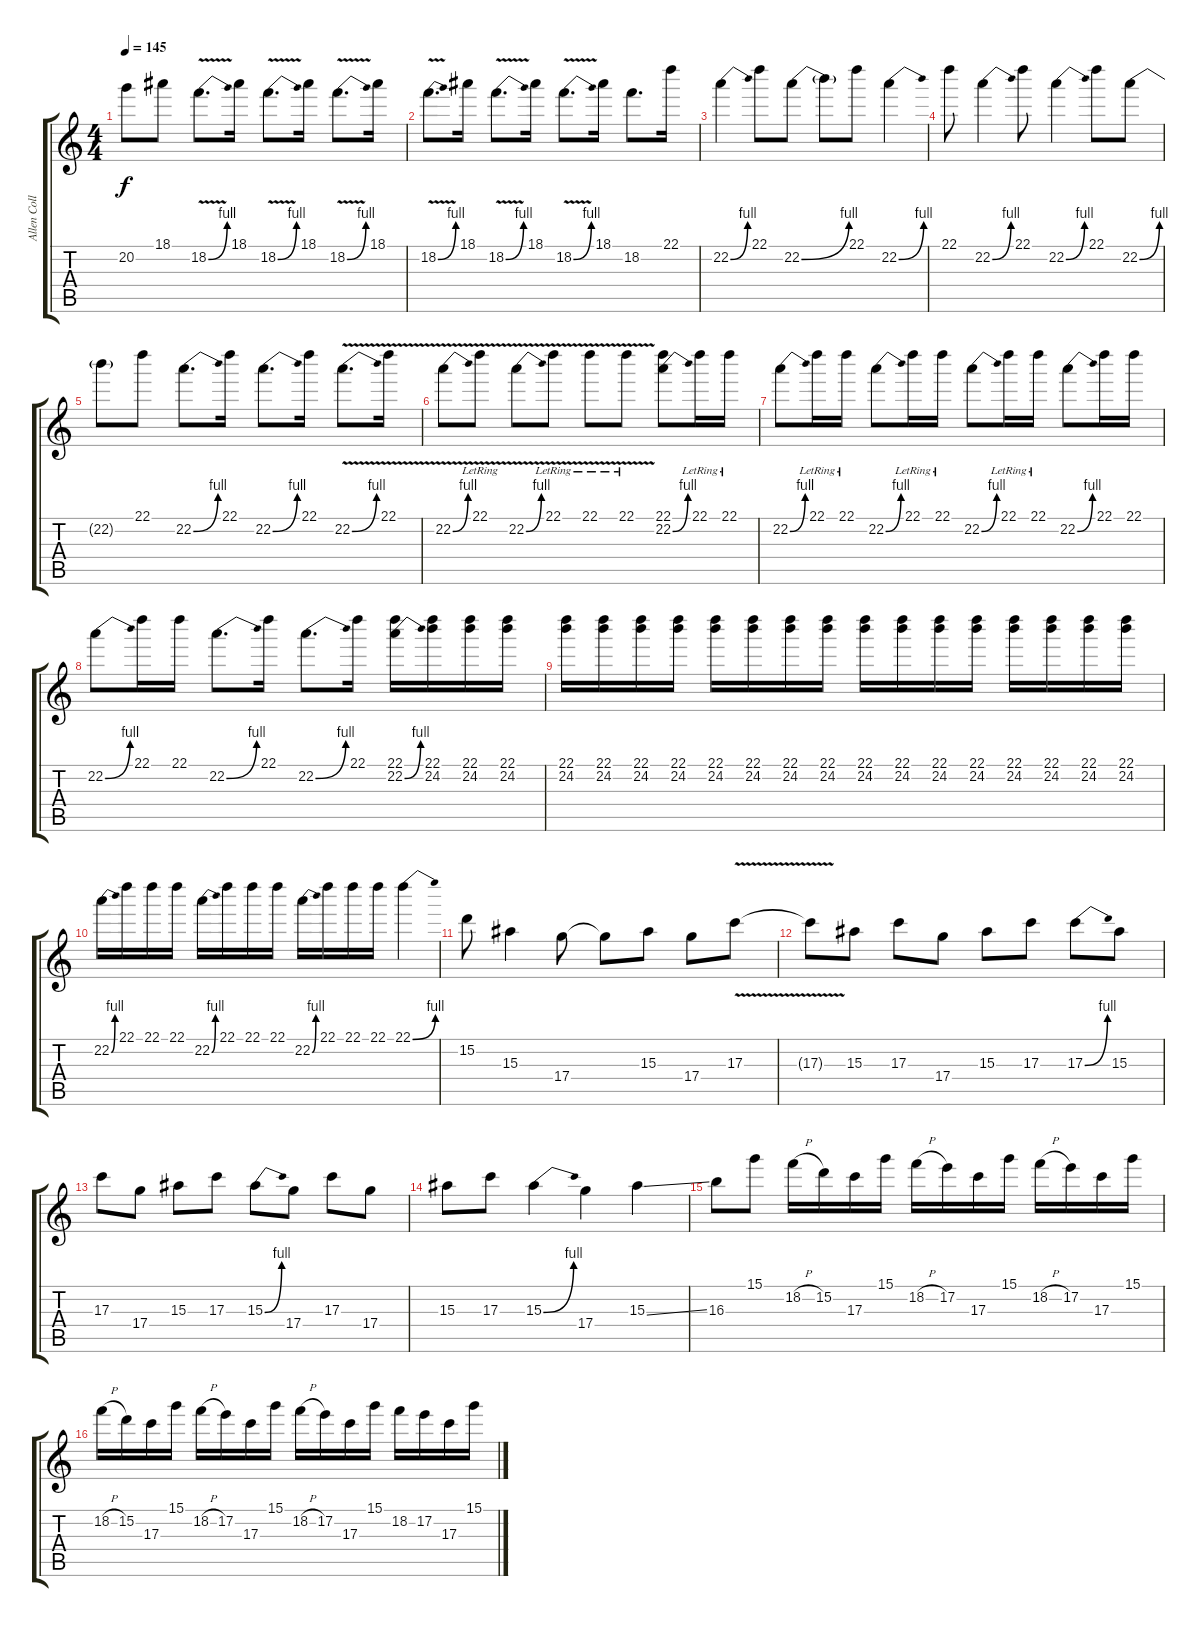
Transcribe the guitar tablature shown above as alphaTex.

\track ("Allen Collins (Clean/Solo Guitar)" "Allen Coll") {instrument overdrivenguitar}
\staff {score tabs}
\tuning (E4 B3 G3 D3 A2 E2) {hide}
\ts (4 4)
\tempo 145
\clef g2
\ks c
20.2.8{dy f} 18.1.8 18.2{be (bend 0 0 60 4) v}.8{d} 18.1.16 18.2{be (bend 0 0 60 4) v}.8{d} 18.1.16 18.2{be (bend 0 0 60 4) v}.8{d} 18.1.16 |
18.2{be (bend 0 0 60 4) v}.8{d} 18.1.16 18.2{be (bend 0 0 60 4) v}.8{d} 18.1.16 18.2{be (bend 0 0 60 4) v}.8{d} 18.1.16 18.2.8{d} 22.1.16 |
22.2{be (bend 0 0 60 4)}.4 22.1.8 22.2{be (bend 0 0 60 4)}.8 22.2{t}.8 22.1.8 22.2{be (bend 0 0 60 4)}.4 |
22.1.8 22.2{be (bend 0 0 60 4)}.4 22.1.8 22.2{be (bend 0 0 60 4)}.4 22.1.8 22.2{be (bend 0 0 60 4)}.8 |
22.2{t}.8 22.1.8 22.2{be (bend 0 0 60 4)}.8{d} 22.1.16 22.2{be (bend 0 0 60 4)}.8{d} 22.1.16 22.2{be (bend 0 0 60 4) v}.8{d} 22.1{v}.16 |
22.2{be (bend 0 0 60 4) v}.8 22.1{v lr}.8 22.2{be (bend 0 0 60 4) v}.8 22.1{v lr}.8 22.1{v lr}.8 22.1{v lr}.8 (22.1 22.2{be (bend 0 0 60 4)}).8 22.1{lr}.16 22.1{lr}.16 |
22.2{be (bend 0 0 60 4)}.8 22.1{lr}.16 22.1{lr}.16 22.2{be (bend 0 0 60 4)}.8 22.1{lr}.16 22.1{lr}.16 22.2{be (bend 0 0 60 4)}.8 22.1{lr}.16 22.1{lr}.16 22.2{be (bend 0 0 60 4)}.8 22.1.16 22.1.16 |
22.2{be (bend 0 0 60 4)}.8 22.1.16 22.1.16 22.2{be (bend 0 0 60 4)}.8{d} 22.1.16 22.2{be (bend 0 0 60 4)}.8{d} 22.1.16 (22.1 22.2{be (bend 0 0 60 4)}).16 (22.1 24.2).16 (22.1 24.2).16 (22.1 24.2).16 |
(22.1 24.2).16 (22.1 24.2).16 (22.1 24.2).16 (22.1 24.2).16 (22.1 24.2).16 (22.1 24.2).16 (22.1 24.2).16 (22.1 24.2).16 (22.1 24.2).16 (22.1 24.2).16 (22.1 24.2).16 (22.1 24.2).16 (22.1 24.2).16 (22.1 24.2).16 (22.1 24.2).16 (22.1 24.2).16 |
22.2{be (bend 0 0 60 4)}.16 22.1.16 22.1.16 22.1.16 22.2{be (bend 0 0 60 4)}.16 22.1.16 22.1.16 22.1.16 22.2{be (bend 0 0 60 4)}.16 22.1.16 22.1.16 22.1.16 22.1{be (bend 0 0 60 4)}.4 |
15.2.8 15.3.4 17.4.8 17.4{t}.8 15.3.8 17.4.8 17.3{v}.8 |
17.3{t}.8 15.3.8 17.3.8 17.4.8 15.3.8 17.3.8 17.3{be (bend 0 0 60 4)}.8 15.3.8 |
17.3.8 17.4.8 15.3.8 17.3.8 15.3{be (bend 0 0 60 4)}.8 17.4.8 17.3.8 17.4.8 |
15.3.8 17.3.8 15.3{be (bend 0 0 60 4)}.4 17.4.4 15.3{ss}.4 |
16.3.8 15.1.8 18.2{h}.16 15.2.16 17.3.16 15.1.16 18.2{h}.16 17.2.16 17.3.16 15.1.16 18.2{h}.16 17.2.16 17.3.16 15.1.16 |
18.2{h}.16 15.2.16 17.3.16 15.1.16 18.2{h}.16 17.2.16 17.3.16 15.1.16 18.2{h}.16 17.2.16 17.3.16 15.1.16 18.2.16 17.2.16 17.3.16 15.1.16
